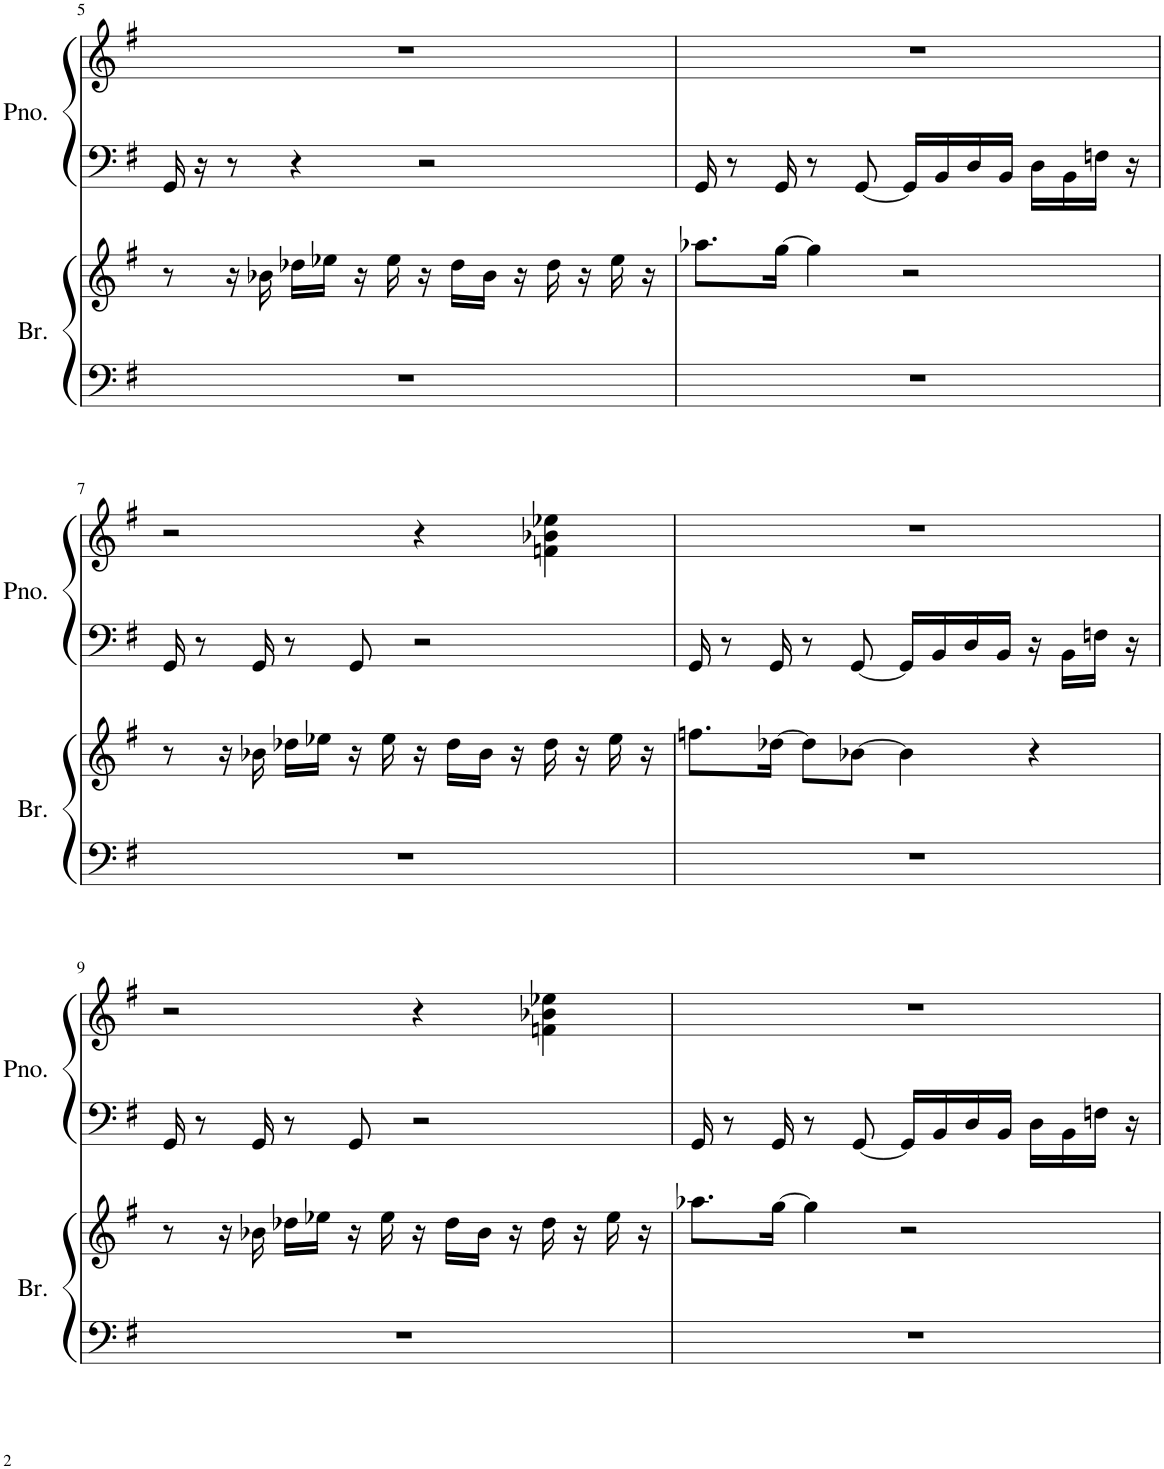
**kern	**kern	**kern	**kern
*part2	*part2	*part1	*part1
*staff4	*staff3	*staff2	*staff1
*I"Brass	*	*I"Piano	*
*I'Br.	*	*I'Pno.	*
!!LO:PB:g=z
*clefF4	*clefG2	*clefF4	*clefG2
*k[f#]	*k[f#]	*k[f#]	*k[f#]
*M4/4	*M4/4	*M4/4	*M4/4
=5	=5	=5	=5
1r	8r	16GG/	1r
.	.	16r	.
.	16r	8r	.
.	16b-X\	.	.
.	16dd-X\LL	4r	.
.	16ee-X\JJ	.	.
.	16r	.	.
.	16ee-\	.	.
.	16r	2r	.
.	16dd-\LL	.	.
.	16b-\JJ	.	.
.	16r	.	.
.	16dd-\	.	.
.	16r	.	.
.	16ee-\	.	.
.	16r	.	.
=6	=6	=6	=6
1r	8.aa-X\L	16GG/	1r
.	.	8r	.
.	[16gg\Jk	16GG/	.
.	4gg\]	8r	.
.	.	[8GG/	.
.	2r	16GG/LL]	.
.	.	16BB/	.
.	.	16D/	.
.	.	16BB/JJ	.
.	.	16D\LL	.
.	.	16BB\	.
.	.	16Fn\JJ	.
.	.	16r	.
!!LO:LB:g=z
=7	=7	=7	=7
1r	8r	16GG/	2r
.	.	8r	.
.	16r	.	.
.	16b-X\	16GG/	.
.	16dd-X\LL	8r	.
.	16ee-X\JJ	.	.
.	16r	8GG/	.
.	16ee-\	.	.
.	16r	2r	4r
.	16dd-\LL	.	.
.	16b-\JJ	.	.
.	16r	.	.
.	16dd-\	.	4fn\ 4b-X\ 4ee-X\
.	16r	.	.
.	16ee-\	.	.
.	16r	.	.
=8	=8	=8	=8
1r	8.ffn\L	16GG/	1r
.	.	8r	.
.	[16dd-X\Jk	16GG/	.
.	8dd-\L]	8r	.
.	[8b-X\J	[8GG/	.
.	4b-\]	16GG/LL]	.
.	.	16BB/	.
.	.	16D/	.
.	.	16BB/JJ	.
.	4r	16r	.
.	.	16BB\LL	.
.	.	16Fn\JJ	.
.	.	16r	.
!!LO:LB:g=z
=9	=9	=9	=9
1r	8r	16GG/	2r
.	.	8r	.
.	16r	.	.
.	16b-X\	16GG/	.
.	16dd-X\LL	8r	.
.	16ee-X\JJ	.	.
.	16r	8GG/	.
.	16ee-\	.	.
.	16r	2r	4r
.	16dd-\LL	.	.
.	16b-\JJ	.	.
.	16r	.	.
.	16dd-\	.	4fn\ 4b-X\ 4ee-X\
.	16r	.	.
.	16ee-\	.	.
.	16r	.	.
=10	=10	=10	=10
1r	8.aa-X\L	16GG/	1r
.	.	8r	.
.	[16gg\Jk	16GG/	.
.	4gg\]	8r	.
.	.	[8GG/	.
.	2r	16GG/LL]	.
.	.	16BB/	.
.	.	16D/	.
.	.	16BB/JJ	.
.	.	16D\LL	.
.	.	16BB\	.
.	.	16Fn\JJ	.
.	.	16r	.
=	=	=	=
*-	*-	*-	*-
